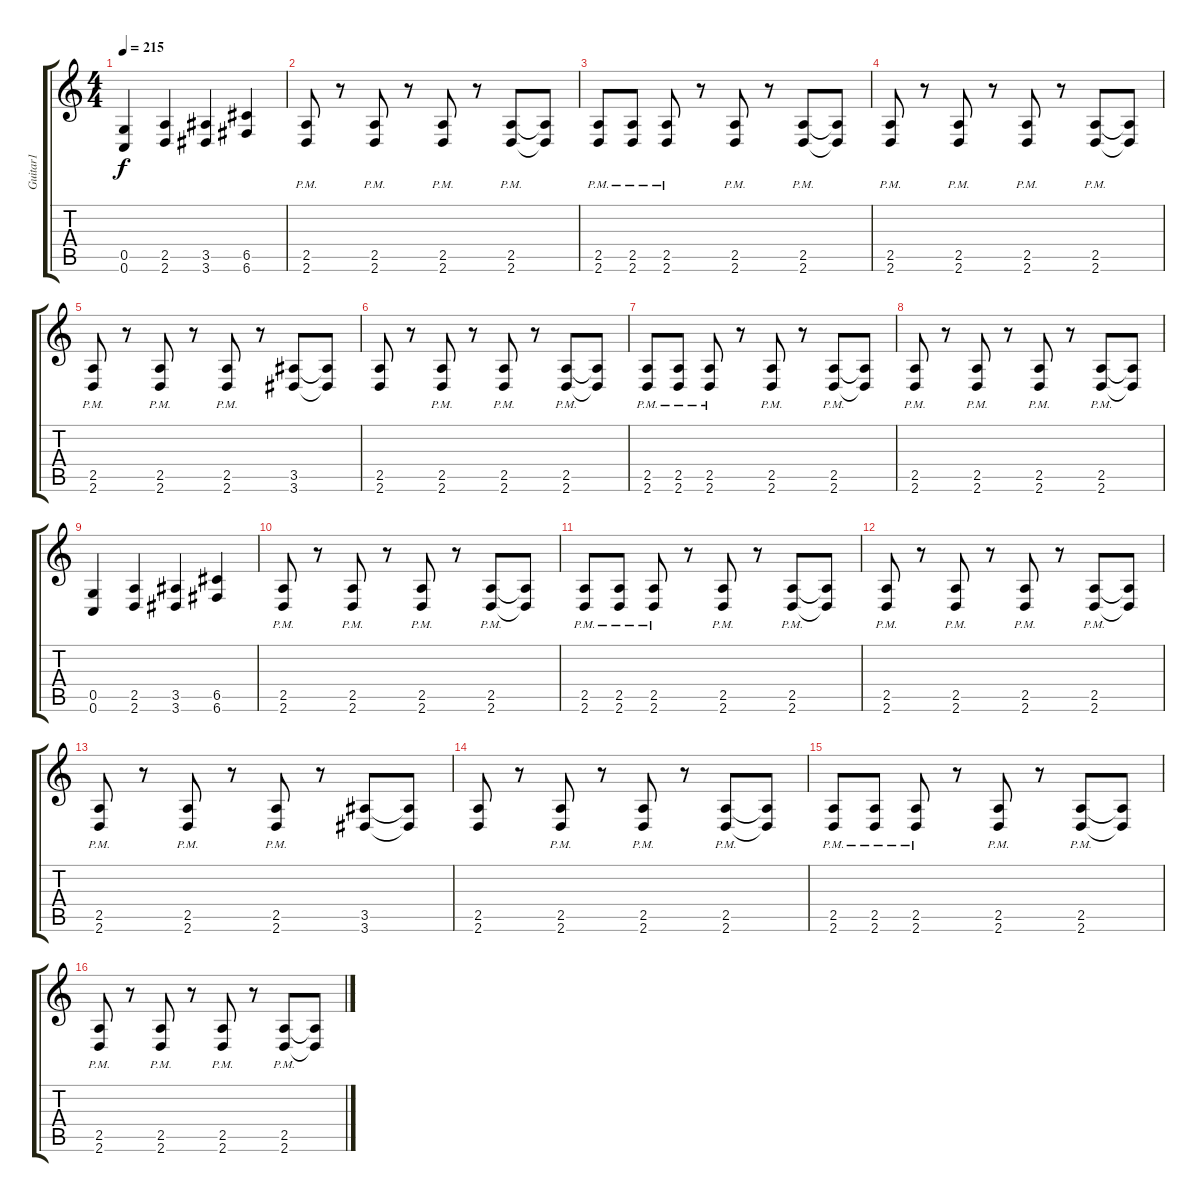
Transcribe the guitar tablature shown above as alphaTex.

\track ("Guitar1" "Guitar1") {instrument distortionguitar}
\staff {score tabs}
\tuning (E4 C4 G3 C3 G2 C2) {hide}
\ts (4 4)
\tempo 215
\clef g2
\ks c
(0.5 0.6).4{dy f} (2.5 2.6).4 (3.5 3.6).4 (6.5 6.6).4 |
(2.5{pm} 2.6{pm}).8 r.8 (2.5{pm} 2.6{pm}).8 r.8 (2.5{pm} 2.6{pm}).8 r.8 (2.5{pm} 2.6{pm}).8 (2.5{t} 2.6{t}).8 |
(2.5{pm} 2.6{pm}).8 (2.5{pm} 2.6{pm}).8 (2.5{pm} 2.6{pm}).8 r.8 (2.5{pm} 2.6{pm}).8 r.8 (2.5{pm} 2.6{pm}).8 (2.5{t} 2.6{t}).8 |
(2.5{pm} 2.6{pm}).8 r.8 (2.5{pm} 2.6{pm}).8 r.8 (2.5{pm} 2.6{pm}).8 r.8 (2.5{pm} 2.6{pm}).8 (2.5{t} 2.6{t}).8 |
(2.5{pm} 2.6{pm}).8 r.8 (2.5{pm} 2.6{pm}).8 r.8 (2.5{pm} 2.6{pm}).8 r.8 (3.5 3.6).8 (3.5{t} 3.6{t}).8 |
(2.5 2.6).8 r.8 (2.5{pm} 2.6{pm}).8 r.8 (2.5{pm} 2.6{pm}).8 r.8 (2.5{pm} 2.6{pm}).8 (2.5{t} 2.6{t}).8 |
(2.5{pm} 2.6{pm}).8 (2.5{pm} 2.6{pm}).8 (2.5{pm} 2.6{pm}).8 r.8 (2.5{pm} 2.6{pm}).8 r.8 (2.5{pm} 2.6{pm}).8 (2.5{t} 2.6{t}).8 |
(2.5{pm} 2.6{pm}).8 r.8 (2.5{pm} 2.6{pm}).8 r.8 (2.5{pm} 2.6{pm}).8 r.8 (2.5{pm} 2.6{pm}).8 (2.5{t} 2.6{t}).8 |
(0.5 0.6).4 (2.5 2.6).4 (3.5 3.6).4 (6.5 6.6).4 |
(2.5{pm} 2.6{pm}).8 r.8 (2.5{pm} 2.6{pm}).8 r.8 (2.5{pm} 2.6{pm}).8 r.8 (2.5{pm} 2.6{pm}).8 (2.5{t} 2.6{t}).8 |
(2.5{pm} 2.6{pm}).8 (2.5{pm} 2.6{pm}).8 (2.5{pm} 2.6{pm}).8 r.8 (2.5{pm} 2.6{pm}).8 r.8 (2.5{pm} 2.6{pm}).8 (2.5{t} 2.6{t}).8 |
(2.5{pm} 2.6{pm}).8 r.8 (2.5{pm} 2.6{pm}).8 r.8 (2.5{pm} 2.6{pm}).8 r.8 (2.5{pm} 2.6{pm}).8 (2.5{t} 2.6{t}).8 |
(2.5{pm} 2.6{pm}).8 r.8 (2.5{pm} 2.6{pm}).8 r.8 (2.5{pm} 2.6{pm}).8 r.8 (3.5 3.6).8 (3.5{t} 3.6{t}).8 |
(2.5 2.6).8 r.8 (2.5{pm} 2.6{pm}).8 r.8 (2.5{pm} 2.6{pm}).8 r.8 (2.5{pm} 2.6{pm}).8 (2.5{t} 2.6{t}).8 |
(2.5{pm} 2.6{pm}).8 (2.5{pm} 2.6{pm}).8 (2.5{pm} 2.6{pm}).8 r.8 (2.5{pm} 2.6{pm}).8 r.8 (2.5{pm} 2.6{pm}).8 (2.5{t} 2.6{t}).8 |
(2.5{pm} 2.6{pm}).8 r.8 (2.5{pm} 2.6{pm}).8 r.8 (2.5{pm} 2.6{pm}).8 r.8 (2.5{pm} 2.6{pm}).8 (2.5{t} 2.6{t}).8
